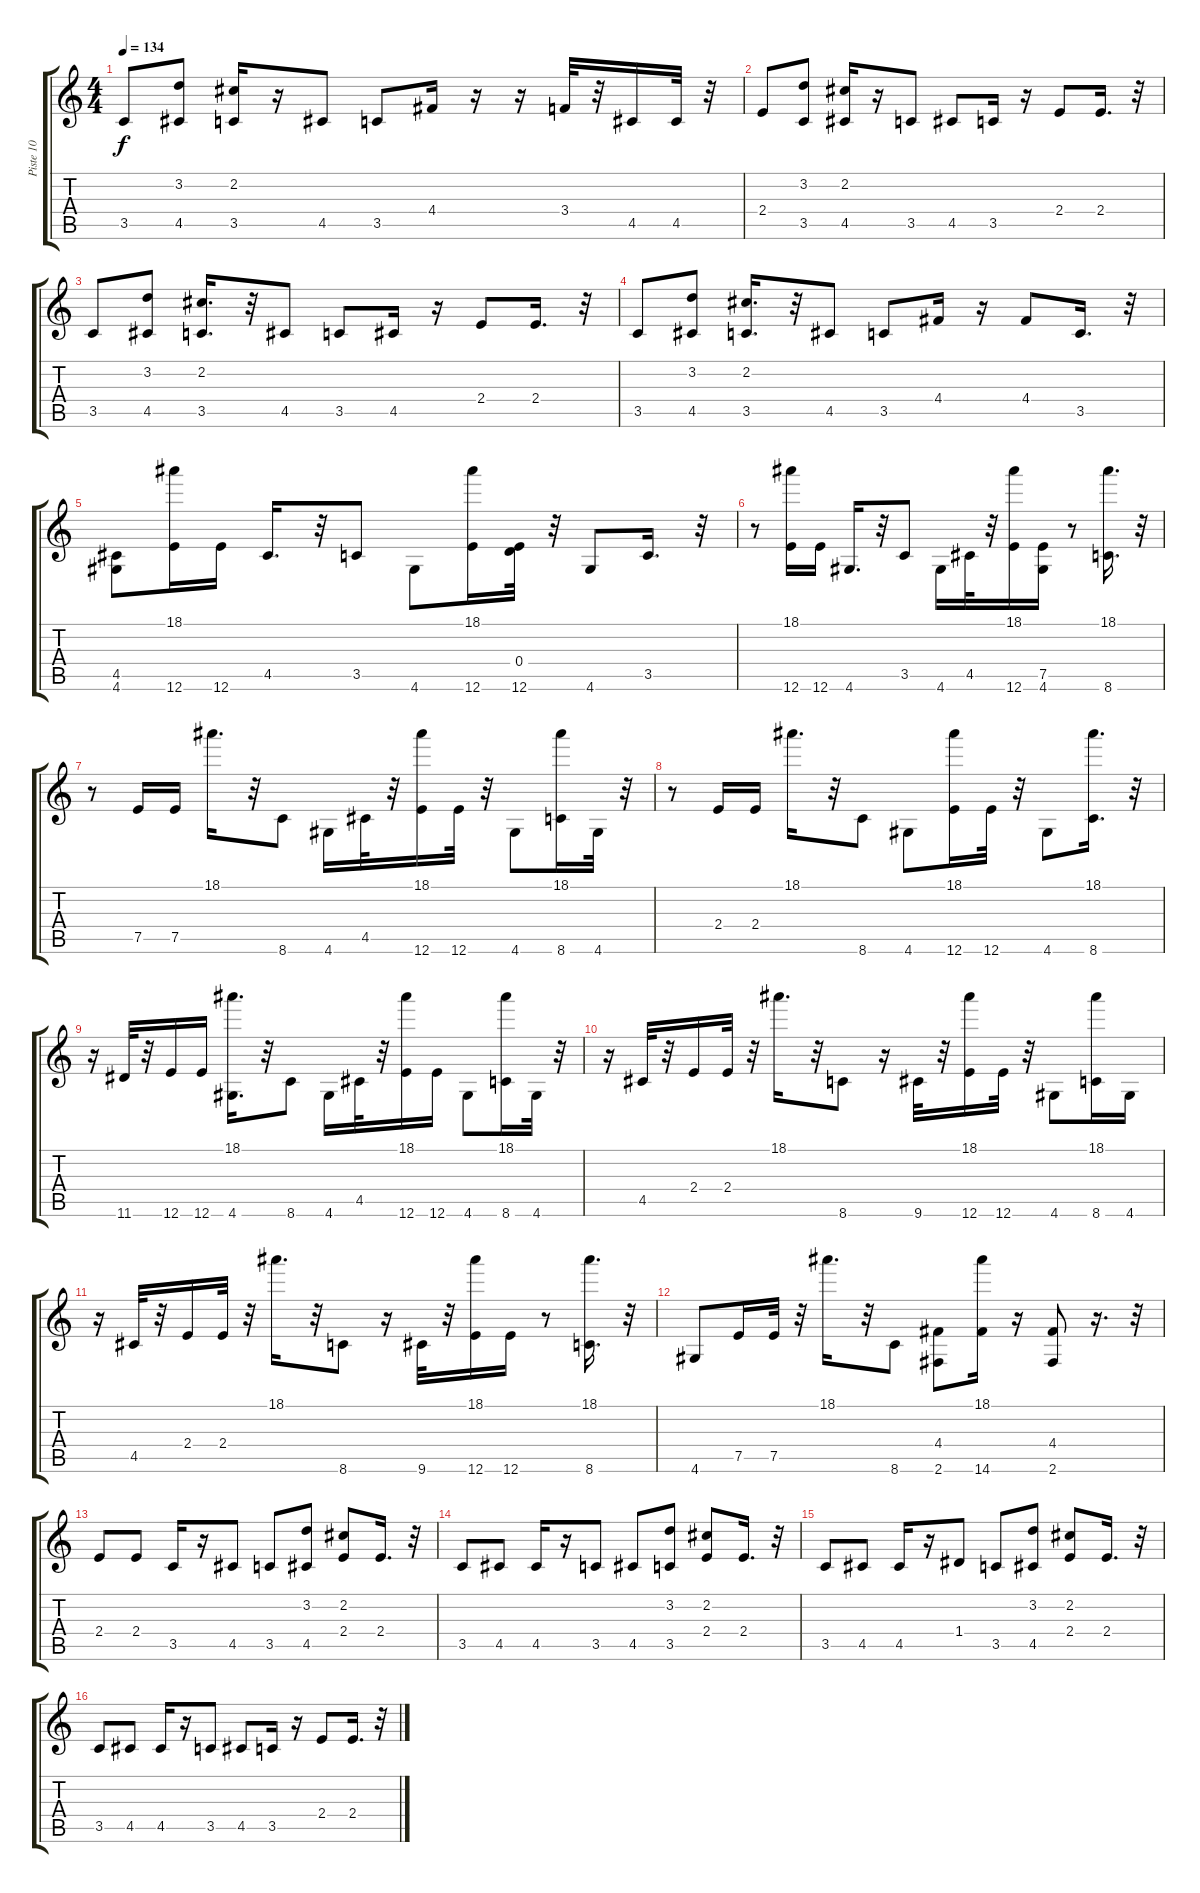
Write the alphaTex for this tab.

\track ("Piste 10" "Piste 10") {instrument acousticbass}
\staff {score tabs}
\tuning (E4 B3 G3 D3 A2 E2) {hide}
\ts (4 4)
\tempo 134
\clef g2
\ks c
3.5.8{dy f} (3.2 4.5).8 (2.2 3.5).16 r.16 4.5.8 3.5.8 4.4.16 r.16 r.16 3.4.32 r.32 4.5.16 4.5.32 r.32 |
2.4.8 (3.2 3.5).8 (2.2 4.5).16 r.16 3.5.8 4.5.8 3.5.16 r.16 2.4.8 2.4.16{d} r.32 |
3.5.8 (3.2 4.5).8 (2.2 3.5).16{d} r.32 4.5.8 3.5.8 4.5.16 r.16 2.4.8 2.4.16{d} r.32 |
3.5.8 (3.2 4.5).8 (2.2 3.5).16{d} r.32 4.5.8 3.5.8 4.4.16 r.16 4.4.8 3.5.16{d} r.32 |
(4.5 4.6).8 (18.1 12.6).16 12.6.16 4.5.16{d} r.32 3.5.8 4.6.8 (18.1 12.6).16 (0.4 12.6).32 r.32 4.6.8 3.5.16{d} r.32 |
r.8 (18.1 12.6).16 12.6.16 4.6.16{d} r.32 3.5.8 4.6.16 4.5.32 r.32 (18.1 12.6).16 (7.5 4.6).16 r.8 (18.1 8.6).16{d} r.32 |
r.8 7.5.16 7.5.16 18.1.16{d} r.32 8.6.8 4.6.16 4.5.32 r.32 (18.1 12.6).16 12.6.32 r.32 4.6.8 (18.1 8.6).16 4.6.32 r.32 |
r.8 2.4.16 2.4.16 18.1.16{d} r.32 8.6.8 4.6.8 (18.1 12.6).16 12.6.32 r.32 4.6.8 (18.1 8.6).16{d} r.32 |
r.16 11.6.32 r.32 12.6.16 12.6.16 (18.1 4.6).16{d} r.32 8.6.8 4.6.16 4.5.32 r.32 (18.1 12.6).16 12.6.16 4.6.8 (18.1 8.6).16 4.6.32 r.32 |
r.16 4.5.32 r.32 2.4.16 2.4.32 r.32 18.1.16{d} r.32 8.6.8 r.16 9.6.32 r.32 (18.1 12.6).16 12.6.32 r.32 4.6.8 (18.1 8.6).16 4.6.16 |
r.16 4.5.32 r.32 2.4.16 2.4.32 r.32 18.1.16{d} r.32 8.6.8 r.16 9.6.32 r.32 (18.1 12.6).16 12.6.16 r.8 (18.1 8.6).16{d} r.32 |
4.6.8 7.5.16 7.5.32 r.32 18.1.16{d} r.32 8.6.8 (4.4 2.6).8 (18.1 14.6).16 r.16 (4.4 2.6).8 r.16{d} r.32 |
2.4.8 2.4.8 3.5.16 r.16 4.5.8 3.5.8 (3.2 4.5).8 (2.2 2.4).8 2.4.16{d} r.32 |
3.5.8 4.5.8 4.5.16 r.16 3.5.8 4.5.8 (3.2 3.5).8 (2.2 2.4).8 2.4.16{d} r.32 |
3.5.8 4.5.8 4.5.16 r.16 1.4.8 3.5.8 (3.2 4.5).8 (2.2 2.4).8 2.4.16{d} r.32 |
3.5.8 4.5.8 4.5.16 r.16 3.5.8 4.5.8 3.5.16 r.16 2.4.8 2.4.16{d} r.32
